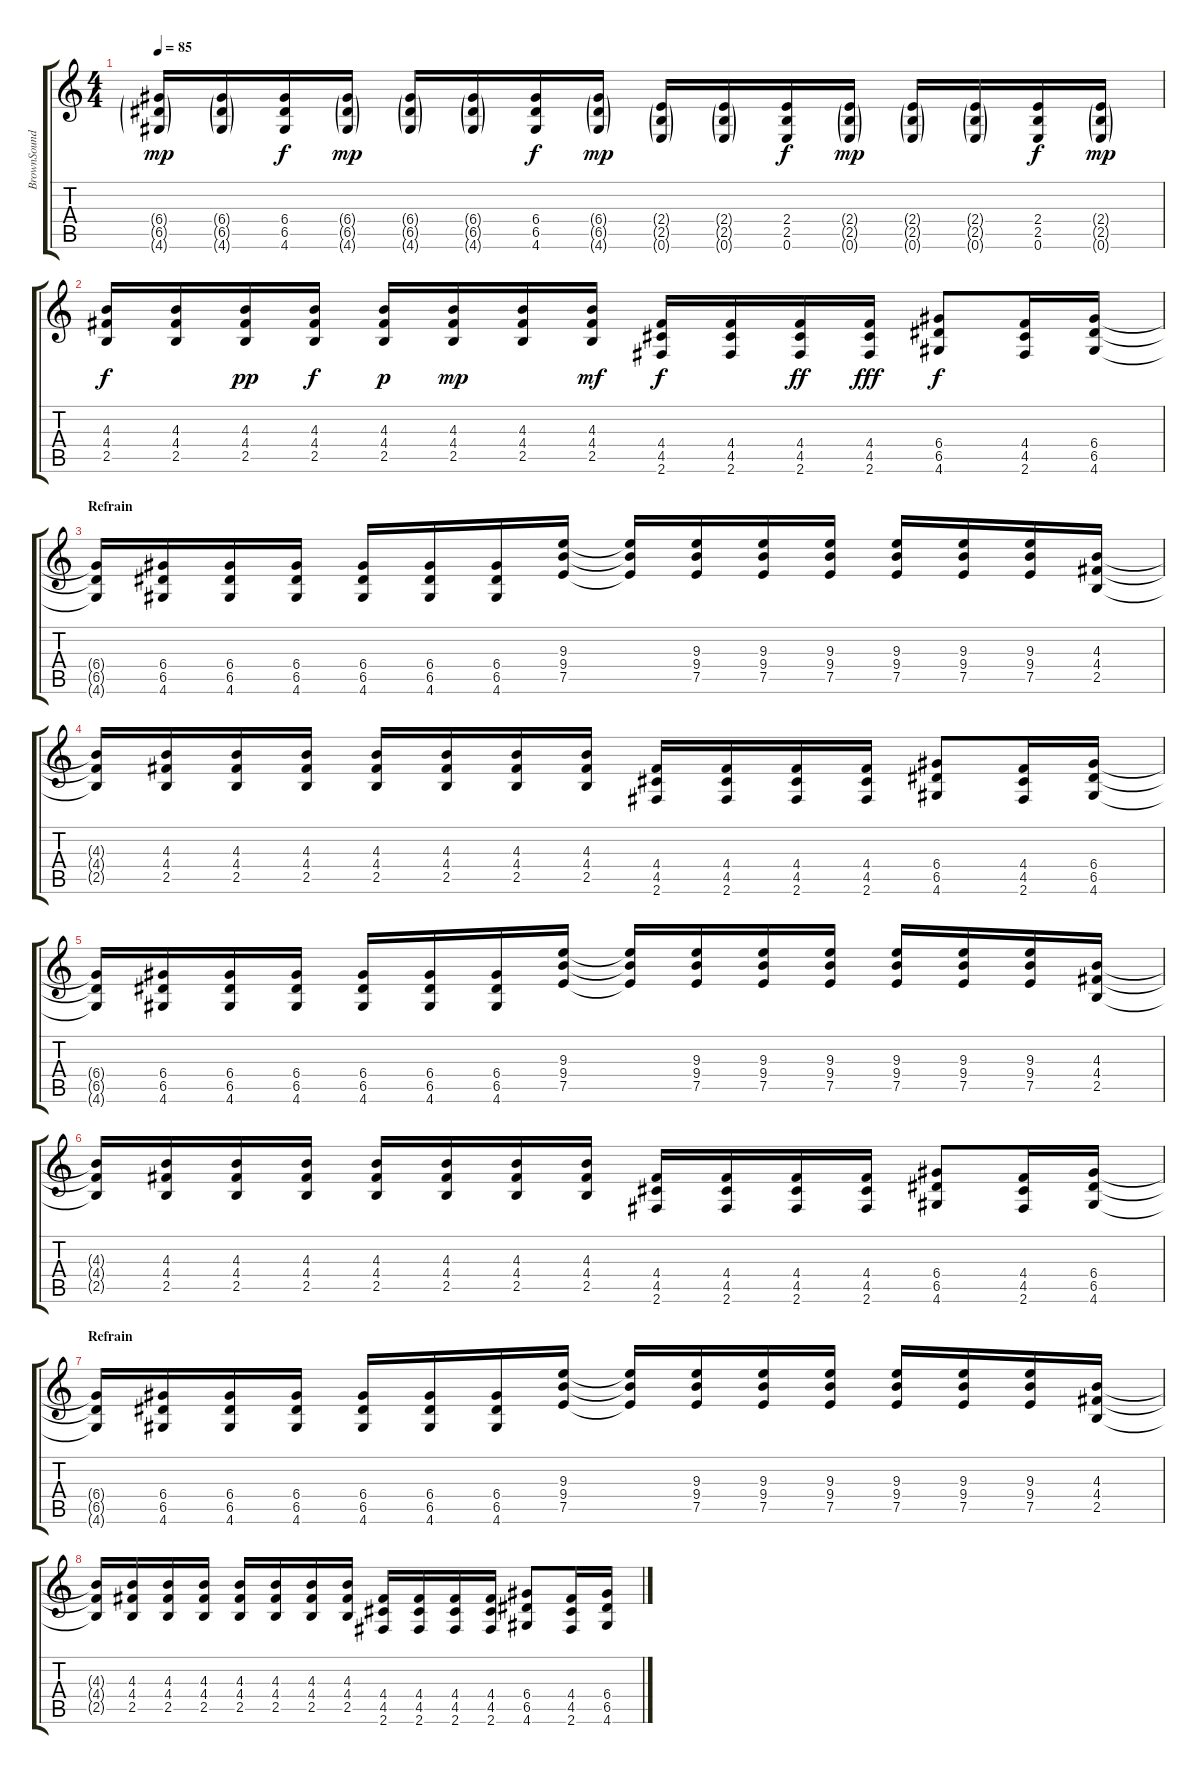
\track ("BrownSound" "BrownSound") {instrument distortionguitar}
\staff {score tabs}
\tuning (E4 B3 G3 D3 A2 E2) {hide}
\ts (4 4)
\tempo 85
\clef g2
\ks c
(6.4{g} 6.5{g} 4.6{g}).16{dy mp} (6.4{g} 6.5{g} 4.6{g}).16 (6.4 6.5 4.6).16{dy f} (6.4{g} 6.5{g} 4.6{g}).16{dy mp} (6.4{g} 6.5{g} 4.6{g}).16 (6.4{g} 6.5{g} 4.6{g}).16 (6.4 6.5 4.6).16{dy f} (6.4{g} 6.5{g} 4.6{g}).16{dy mp} (2.4{g} 2.5{g} 0.6{g}).16 (2.4{g} 2.5{g} 0.6{g}).16 (2.4 2.5 0.6).16{dy f} (2.4{g} 2.5{g} 0.6{g}).16{dy mp} (2.4{g} 2.5{g} 0.6{g}).16 (2.4{g} 2.5{g} 0.6{g}).16 (2.4 2.5 0.6).16{dy f} (2.4{g} 2.5{g} 0.6{g}).16{dy mp} |
(4.3 4.4 2.5).16{dy f} (4.3 4.4 2.5).16 (4.3 4.4 2.5).16{dy pp} (4.3 4.4 2.5).16{dy f} (4.3 4.4 2.5).16{dy p} (4.3 4.4 2.5).16{dy mp} (4.3 4.4 2.5).16 (4.3 4.4 2.5).16{dy mf} (4.4 4.5 2.6).16{dy f} (4.4 4.5 2.6).16 (4.4 4.5 2.6).16{dy ff} (4.4 4.5 2.6).16{dy fff} (6.4 6.5 4.6).8{dy f} (4.4 4.5 2.6).16 (6.4 6.5 4.6).16 |
\section ("" "Refrain")
(6.4{t} 6.5{t} 4.6{t}).16 (6.4 6.5 4.6).16 (6.4 6.5 4.6).16 (6.4 6.5 4.6).16 (6.4 6.5 4.6).16 (6.4 6.5 4.6).16 (6.4 6.5 4.6).16 (9.3 9.4 7.5).16 (9.3{t} 9.4{t} 7.5{t}).16 (9.3 9.4 7.5).16 (9.3 9.4 7.5).16 (9.3 9.4 7.5).16 (9.3 9.4 7.5).16 (9.3 9.4 7.5).16 (9.3 9.4 7.5).16 (4.3 4.4 2.5).16 |
(4.3{t} 4.4{t} 2.5{t}).16 (4.3 4.4 2.5).16 (4.3 4.4 2.5).16 (4.3 4.4 2.5).16 (4.3 4.4 2.5).16 (4.3 4.4 2.5).16 (4.3 4.4 2.5).16 (4.3 4.4 2.5).16 (4.4 4.5 2.6).16 (4.4 4.5 2.6).16 (4.4 4.5 2.6).16 (4.4 4.5 2.6).16 (6.4 6.5 4.6).8 (4.4 4.5 2.6).16 (6.4 6.5 4.6).16 |
(6.4{t} 6.5{t} 4.6{t}).16 (6.4 6.5 4.6).16 (6.4 6.5 4.6).16 (6.4 6.5 4.6).16 (6.4 6.5 4.6).16 (6.4 6.5 4.6).16 (6.4 6.5 4.6).16 (9.3 9.4 7.5).16 (9.3{t} 9.4{t} 7.5{t}).16 (9.3 9.4 7.5).16 (9.3 9.4 7.5).16 (9.3 9.4 7.5).16 (9.3 9.4 7.5).16 (9.3 9.4 7.5).16 (9.3 9.4 7.5).16 (4.3 4.4 2.5).16 |
(4.3{t} 4.4{t} 2.5{t}).16 (4.3 4.4 2.5).16 (4.3 4.4 2.5).16 (4.3 4.4 2.5).16 (4.3 4.4 2.5).16 (4.3 4.4 2.5).16 (4.3 4.4 2.5).16 (4.3 4.4 2.5).16 (4.4 4.5 2.6).16 (4.4 4.5 2.6).16 (4.4 4.5 2.6).16 (4.4 4.5 2.6).16 (6.4 6.5 4.6).8 (4.4 4.5 2.6).16 (6.4 6.5 4.6).16 |
\section ("" "Refrain")
(6.4{t} 6.5{t} 4.6{t}).16 (6.4 6.5 4.6).16 (6.4 6.5 4.6).16 (6.4 6.5 4.6).16 (6.4 6.5 4.6).16 (6.4 6.5 4.6).16 (6.4 6.5 4.6).16 (9.3 9.4 7.5).16 (9.3{t} 9.4{t} 7.5{t}).16 (9.3 9.4 7.5).16 (9.3 9.4 7.5).16 (9.3 9.4 7.5).16 (9.3 9.4 7.5).16 (9.3 9.4 7.5).16 (9.3 9.4 7.5).16 (4.3 4.4 2.5).16 |
(4.3{t} 4.4{t} 2.5{t}).16 (4.3 4.4 2.5).16 (4.3 4.4 2.5).16 (4.3 4.4 2.5).16 (4.3 4.4 2.5).16 (4.3 4.4 2.5).16 (4.3 4.4 2.5).16 (4.3 4.4 2.5).16 (4.4 4.5 2.6).16 (4.4 4.5 2.6).16 (4.4 4.5 2.6).16 (4.4 4.5 2.6).16 (6.4 6.5 4.6).8 (4.4 4.5 2.6).16 (6.4 6.5 4.6).16
